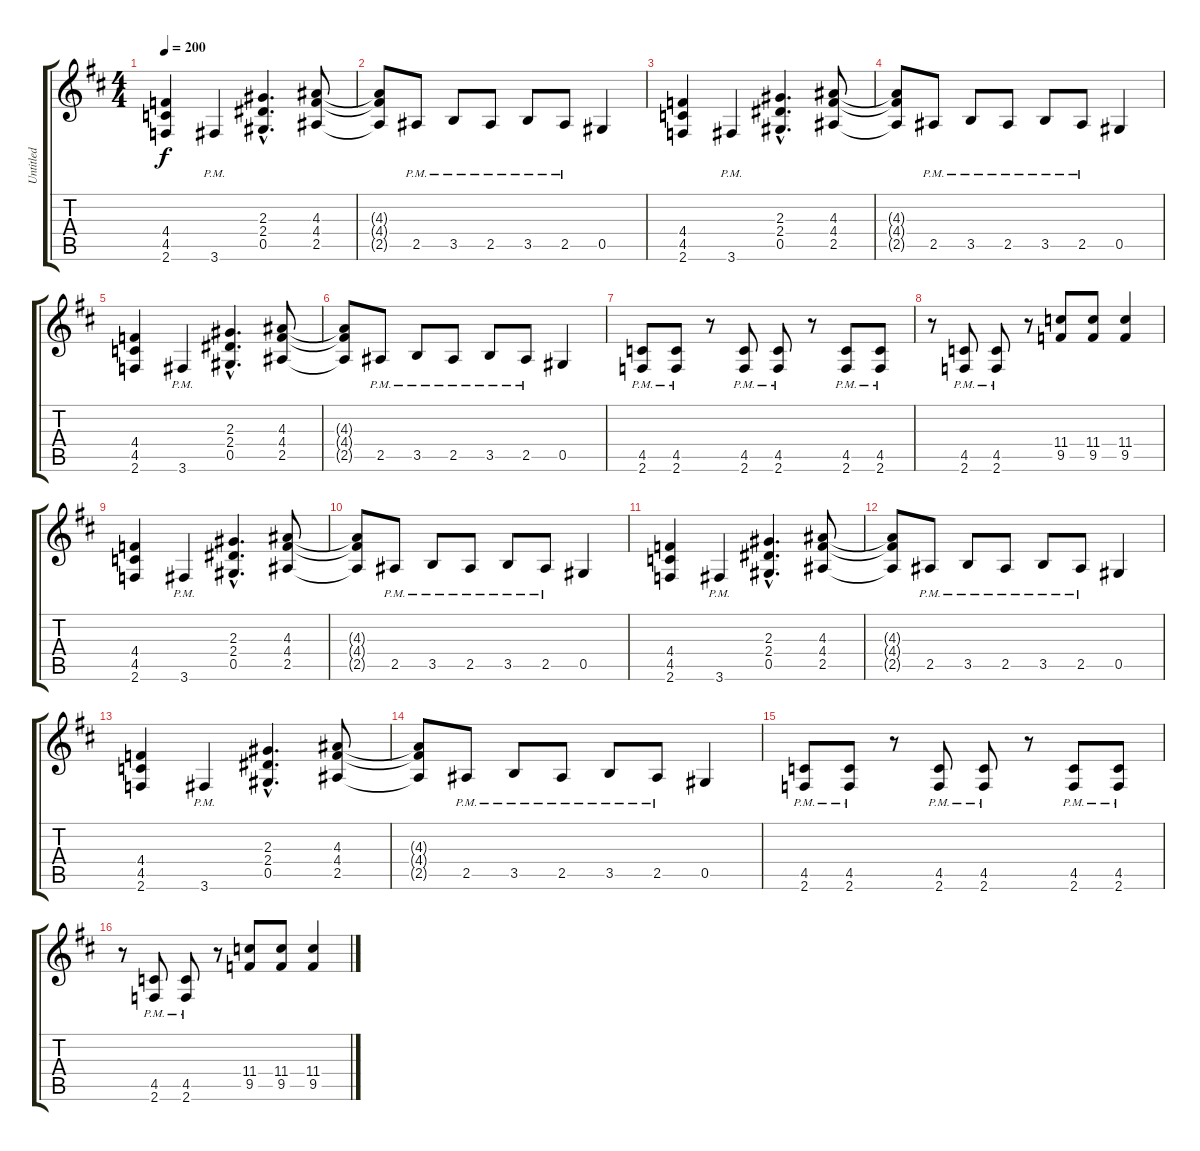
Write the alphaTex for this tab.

\track ("Untitled" "Untitled") {instrument distortionguitar}
\staff {score tabs}
\tuning (Eb4 Bb3 Gb3 Db3 Ab2 Eb2) {hide}
\ts (4 4)
\tempo 200
\clef g2
\ks d
(4.4 4.5 2.6).4{dy f} 3.6{pm}.4 (2.3{hac} 2.4{hac} 0.5{hac}).4{d} (4.3 4.4 2.5).8 |
(4.3{t} 4.4{t} 2.5{t}).8 2.5{pm}.8 3.5{pm}.8 2.5{pm}.8 3.5{pm}.8 2.5{pm}.8 0.5.4 |
(4.4 4.5 2.6).4 3.6{pm}.4 (2.3{hac} 2.4{hac} 0.5{hac}).4{d} (4.3 4.4 2.5).8 |
(4.3{t} 4.4{t} 2.5{t}).8 2.5{pm}.8 3.5{pm}.8 2.5{pm}.8 3.5{pm}.8 2.5{pm}.8 0.5.4 |
(4.4 4.5 2.6).4 3.6{pm}.4 (2.3{hac} 2.4{hac} 0.5{hac}).4{d} (4.3 4.4 2.5).8 |
(4.3{t} 4.4{t} 2.5{t}).8 2.5{pm}.8 3.5{pm}.8 2.5{pm}.8 3.5{pm}.8 2.5{pm}.8 0.5.4 |
(4.5{pm} 2.6{pm}).8 (4.5{pm} 2.6{pm}).8 r.8 (4.5{pm} 2.6{pm}).8 (4.5{pm} 2.6{pm}).8 r.8 (4.5{pm} 2.6{pm}).8 (4.5{pm} 2.6{pm}).8 |
r.8 (4.5{pm} 2.6{pm}).8 (4.5{pm} 2.6{pm}).8 r.8 (11.4 9.5).8 (11.4 9.5).8 (11.4 9.5).4 |
(4.4 4.5 2.6).4 3.6{pm}.4 (2.3{hac} 2.4{hac} 0.5{hac}).4{d} (4.3 4.4 2.5).8 |
(4.3{t} 4.4{t} 2.5{t}).8 2.5{pm}.8 3.5{pm}.8 2.5{pm}.8 3.5{pm}.8 2.5{pm}.8 0.5.4 |
(4.4 4.5 2.6).4 3.6{pm}.4 (2.3{hac} 2.4{hac} 0.5{hac}).4{d} (4.3 4.4 2.5).8 |
(4.3{t} 4.4{t} 2.5{t}).8 2.5{pm}.8 3.5{pm}.8 2.5{pm}.8 3.5{pm}.8 2.5{pm}.8 0.5.4 |
(4.4 4.5 2.6).4 3.6{pm}.4 (2.3{hac} 2.4{hac} 0.5{hac}).4{d} (4.3 4.4 2.5).8 |
(4.3{t} 4.4{t} 2.5{t}).8 2.5{pm}.8 3.5{pm}.8 2.5{pm}.8 3.5{pm}.8 2.5{pm}.8 0.5.4 |
(4.5{pm} 2.6{pm}).8 (4.5{pm} 2.6{pm}).8 r.8 (4.5{pm} 2.6{pm}).8 (4.5{pm} 2.6{pm}).8 r.8 (4.5{pm} 2.6{pm}).8 (4.5{pm} 2.6{pm}).8 |
r.8 (4.5{pm} 2.6{pm}).8 (4.5{pm} 2.6{pm}).8 r.8 (11.4 9.5).8 (11.4 9.5).8 (11.4 9.5).4
